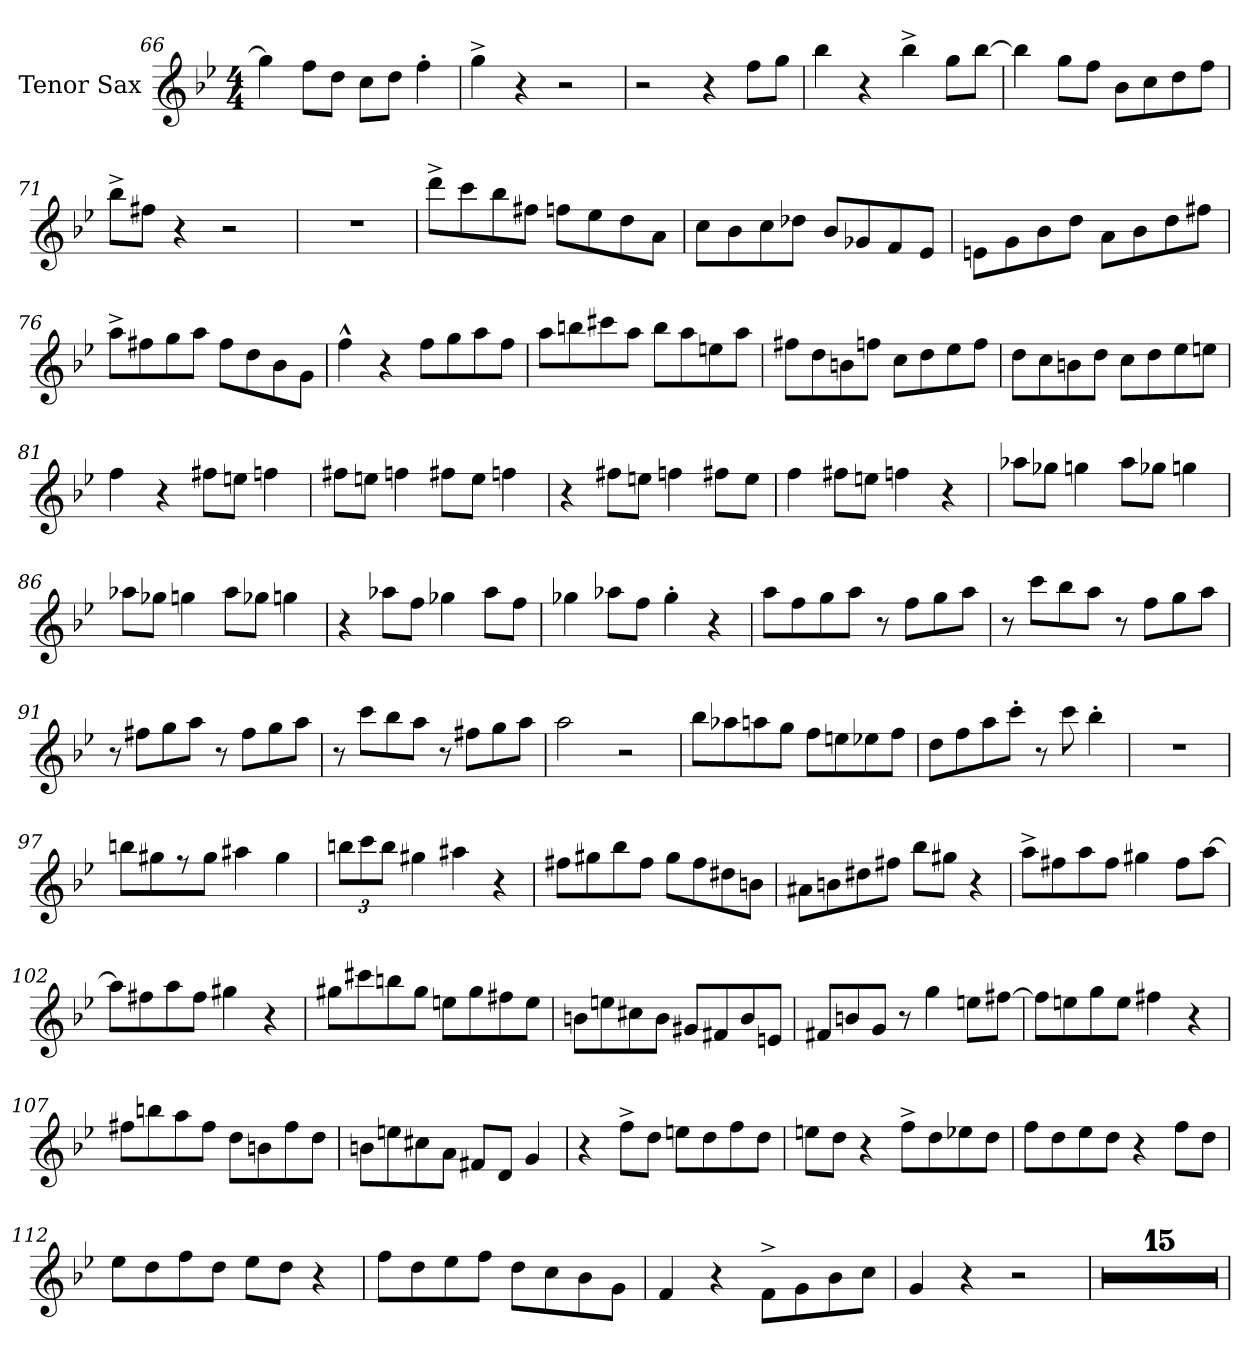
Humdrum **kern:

**kern
*part1
*staff1
*I"Tenor Sax
*I'T. Sx.
*clefG2
*ITrd8c14
*k[b-e-]
*B-:
*M4/4
=66
4g\]
8f\L
8d\J
8c\L
8d\J
4f'>\
=67
4g^>\
4r
2r
=68
2r
4r
8f\L
8g\J
!!LO:LB:g=z
=69
4b-\
4r
4b-^>\
8g\L
[8b-\J
=70
4b-\]
8g\L
8f\J
8B-\L
8c\
8d\
8f\J
=71
8b-^>\L
8f#X\J
4r
2r
=72
1r
!!LO:LB:g=z
=73
8dd^>\L
8cc\
8b-\
8f#X\J
8fn\L
8e-\
8d\
8A\J
=74
8c\L
8B-\
8c\
8d-X\J
8B-/L
8G-X/
8F/
8E-/J
=75
8En\L
8G\
8B-\
8d\J
8A\L
8B-\
8d\
8f#X\J
=76
8a^>\L
8f#X\
8g\
8a\J
8f#\L
8d\
8B-\
8G\J
!!LO:LB:g=z
=77
4f^^>\
4r
8f\L
8g\
8a\
8f\J
=78
8a\L
8bn\
8cc#X\
8a\J
8b\L
8a\
8en\
8a\J
=79
8f#X\L
8d\
8Bn\
8fn\J
8c\L
8d\
8e-\
8f\J
=80
8d\L
8c\
8Bn\
8d\J
8c\L
8d\
8e-\
8en\J
!!LO:PB:g=z
=81
4f\
4r
8f#X\L
8en\J
4fn\
=82
8f#X\L
8en\J
4fn\
8f#X\L
8e\J
4fn\
=83
4r
8f#X\L
8en\J
4fn\
8f#X\L
8e\J
=84
4f\
8f#X\L
8en\J
4fn\
4r
!!LO:LB:g=z
=85
8a-X\L
8g-X\J
4gn\
8a-\L
8g-X\J
4gn\
=86
8a-X\L
8g-X\J
4gn\
8a-\L
8g-X\J
4gn\
=87
4r
8a-X\L
8f\J
4g-X\
8a-\L
8f\J
=88
4g-X\
8a-X\L
8f\J
4g-'>\
4r
!!LO:LB:g=z
=89
8a\L
8f\
8g\
8a\J
8r
8f\L
8g\
8a\J
=90
8r
8cc\L
8b-\
8a\J
8r
8f\L
8g\
8a\J
=91
8r
8f#X\L
8g\
8a\J
8r
8f#\L
8g\
8a\J
=92
8r
8cc\L
8b-\
8a\J
8r
8f#X\L
8g\
8a\J
!!LO:LB:g=z
=93
2a\
2r
=94
8b-\L
8a-X\
8an\
8g\J
8f\L
8en\
8e-X\
8f\J
=95
8d\L
8f\
8a\
8cc'>\J
8r
8cc\
4b-'>\
=96
1r
!!LO:LB:g=z
=97
8bn\L
8g#X\
8r
8g#\J
4a#X\
4g#\
=98
12bn\L
12cc\
12b\J
4g#X\
4a#X\
4r
=99
8f#X\L
8g#X\
8b-\
8f#\J
8g#\L
8f#\
8d#X\
8Bn\J
=100
8A#X\L
8Bn\
8d#X\
8f#X\J
8b-\L
8g#X\J
4r
!!LO:LB:g=z
=101
8a^>\L
8f#X\
8a\
8f#\J
4g#X\
8f#\L
[8a\J
=102
8a\L]
8f#X\
8a\
8f#\J
4g#X\
4r
=103
8g#X\L
8cc#X\
8bn\
8g#\J
8en\L
8g#\
8f#X\
8e\J
=104
8Bn\L
8en\
8c#X\
8B\J
8G#X/L
8F#X/
8B/
8En/J
!!LO:LB:g=z
=105
8F#X/L
8Bn/
8G/J
8r
4g\
8en\L
[8f#X\J
=106
8f#\L]
8en\
8g\
8e\J
4f#X\
4r
=107
8f#X\L
8bn\
8a\
8f#\J
8d\L
8Bn\
8f#\
8d\J
=108
8Bn\L
8en\
8c#X\
8A\J
8F#X/L
8D/J
4G/
!!LO:PB:g=z
=109
4r
8f^>\L
8d\J
8en\L
8d\
8f\
8d\J
=110
8en\L
8d\J
4r
8f^>\L
8d\
8e-X\
8d\J
=111
8f\L
8d\
8e-\
8d\J
4r
8f\L
8d\J
=112
8e-\L
8d\
8f\
8d\J
8e-\L
8d\J
4r
!!LO:LB:g=z
=113
8f\L
8d\
8e-\
8f\J
8d\L
8c\
8B-\
8G\J
=114
4F/
4r
8F^>\L
8G\
8B-\
8c\J
=115
4G/
4r
2r
=116
1r
=117
1r
=118
1r
=119
1r
=120
1r
=121
1r
=122
1r
=123
1r
=124
1r
=125
1r
=126
1r
=127
1r
=128
1r
=129
1r
=130
1r
=
*-
